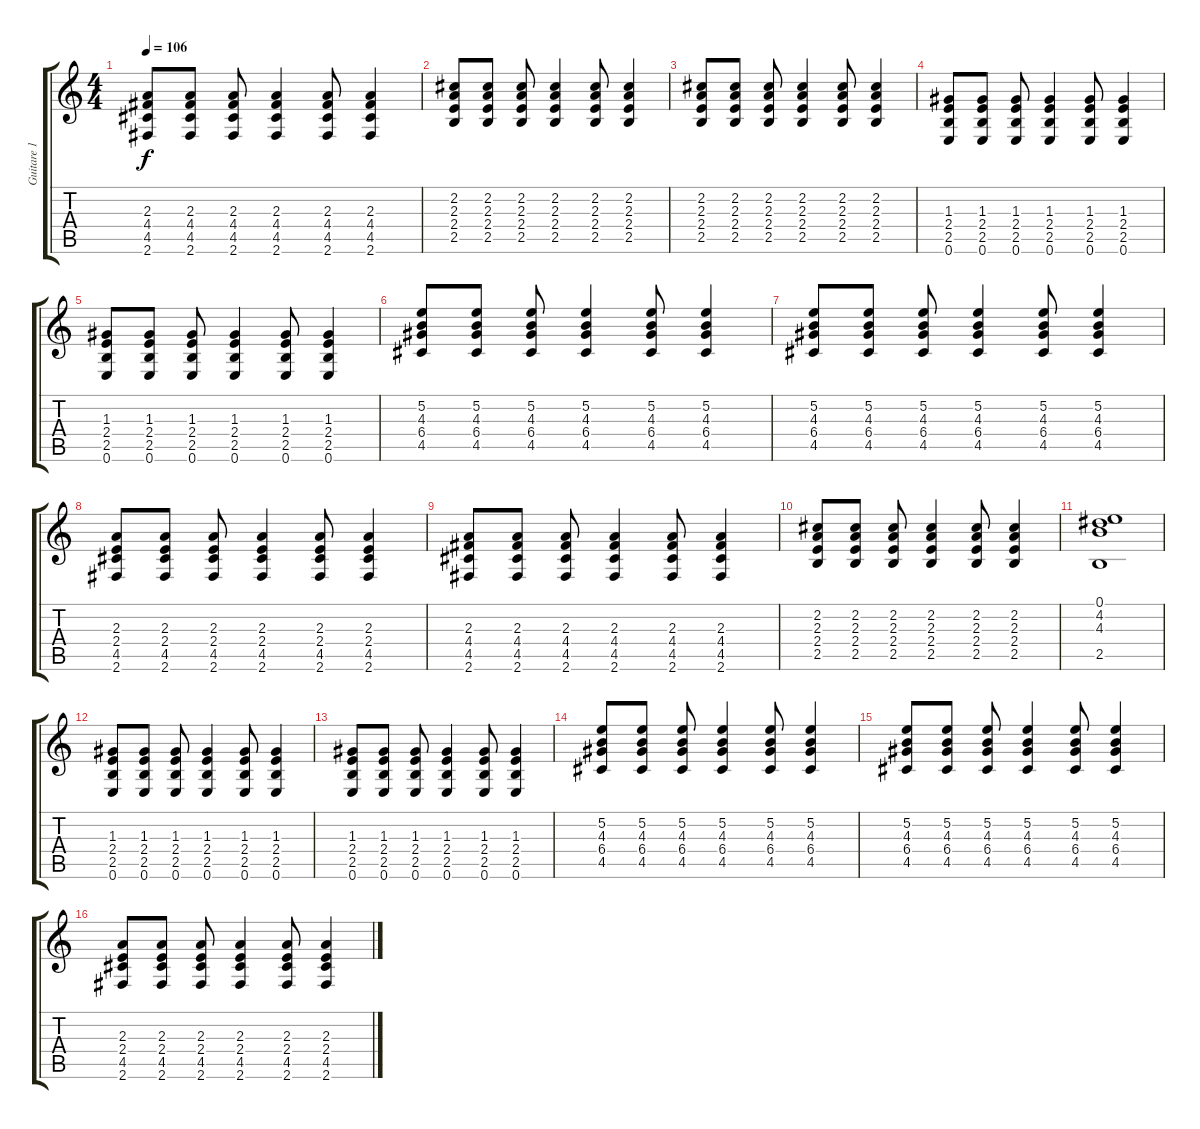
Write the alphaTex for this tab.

\track ("Guitare 1" "Guitare 1") {instrument electricguitarclean}
\staff {score tabs}
\tuning (E4 B3 G3 D3 A2 E2) {hide}
\ts (4 4)
\tempo 106
\clef g2
\ks c
(2.3 4.4 4.5 2.6).8{dy f} (2.3 4.4 4.5 2.6).8 (2.3 4.4 4.5 2.6).8 (2.3 4.4 4.5 2.6).4 (2.3 4.4 4.5 2.6).8 (2.3 4.4 4.5 2.6).4 |
(2.2 2.3 2.4 2.5).8 (2.2 2.3 2.4 2.5).8 (2.2 2.3 2.4 2.5).8 (2.2 2.3 2.4 2.5).4 (2.2 2.3 2.4 2.5).8 (2.2 2.3 2.4 2.5).4 |
(2.2 2.3 2.4 2.5).8 (2.2 2.3 2.4 2.5).8 (2.2 2.3 2.4 2.5).8 (2.2 2.3 2.4 2.5).4 (2.2 2.3 2.4 2.5).8 (2.2 2.3 2.4 2.5).4 |
(1.3 2.4 2.5 0.6).8 (1.3 2.4 2.5 0.6).8 (1.3 2.4 2.5 0.6).8 (1.3 2.4 2.5 0.6).4 (1.3 2.4 2.5 0.6).8 (1.3 2.4 2.5 0.6).4 |
(1.3 2.4 2.5 0.6).8 (1.3 2.4 2.5 0.6).8 (1.3 2.4 2.5 0.6).8 (1.3 2.4 2.5 0.6).4 (1.3 2.4 2.5 0.6).8 (1.3 2.4 2.5 0.6).4 |
(5.2 4.3 6.4 4.5).8 (5.2 4.3 6.4 4.5).8 (5.2 4.3 6.4 4.5).8 (5.2 4.3 6.4 4.5).4 (5.2 4.3 6.4 4.5).8 (5.2 4.3 6.4 4.5).4 |
(5.2 4.3 6.4 4.5).8 (5.2 4.3 6.4 4.5).8 (5.2 4.3 6.4 4.5).8 (5.2 4.3 6.4 4.5).4 (5.2 4.3 6.4 4.5).8 (5.2 4.3 6.4 4.5).4 |
(2.3 2.4 4.5 2.6).8 (2.3 2.4 4.5 2.6).8 (2.3 2.4 4.5 2.6).8 (2.3 2.4 4.5 2.6).4 (2.3 2.4 4.5 2.6).8 (2.3 2.4 4.5 2.6).4 |
(2.3 4.4 4.5 2.6).8 (2.3 4.4 4.5 2.6).8 (2.3 4.4 4.5 2.6).8 (2.3 4.4 4.5 2.6).4 (2.3 4.4 4.5 2.6).8 (2.3 4.4 4.5 2.6).4 |
(2.2 2.3 2.4 2.5).8 (2.2 2.3 2.4 2.5).8 (2.2 2.3 2.4 2.5).8 (2.2 2.3 2.4 2.5).4 (2.2 2.3 2.4 2.5).8 (2.2 2.3 2.4 2.5).4 |
(0.1 4.2 4.3 2.5).1 |
(1.3 2.4 2.5 0.6).8 (1.3 2.4 2.5 0.6).8 (1.3 2.4 2.5 0.6).8 (1.3 2.4 2.5 0.6).4 (1.3 2.4 2.5 0.6).8 (1.3 2.4 2.5 0.6).4 |
(1.3 2.4 2.5 0.6).8 (1.3 2.4 2.5 0.6).8 (1.3 2.4 2.5 0.6).8 (1.3 2.4 2.5 0.6).4 (1.3 2.4 2.5 0.6).8 (1.3 2.4 2.5 0.6).4 |
(5.2 4.3 6.4 4.5).8 (5.2 4.3 6.4 4.5).8 (5.2 4.3 6.4 4.5).8 (5.2 4.3 6.4 4.5).4 (5.2 4.3 6.4 4.5).8 (5.2 4.3 6.4 4.5).4 |
(5.2 4.3 6.4 4.5).8 (5.2 4.3 6.4 4.5).8 (5.2 4.3 6.4 4.5).8 (5.2 4.3 6.4 4.5).4 (5.2 4.3 6.4 4.5).8 (5.2 4.3 6.4 4.5).4 |
(2.3 2.4 4.5 2.6).8 (2.3 2.4 4.5 2.6).8 (2.3 2.4 4.5 2.6).8 (2.3 2.4 4.5 2.6).4 (2.3 2.4 4.5 2.6).8 (2.3 2.4 4.5 2.6).4
